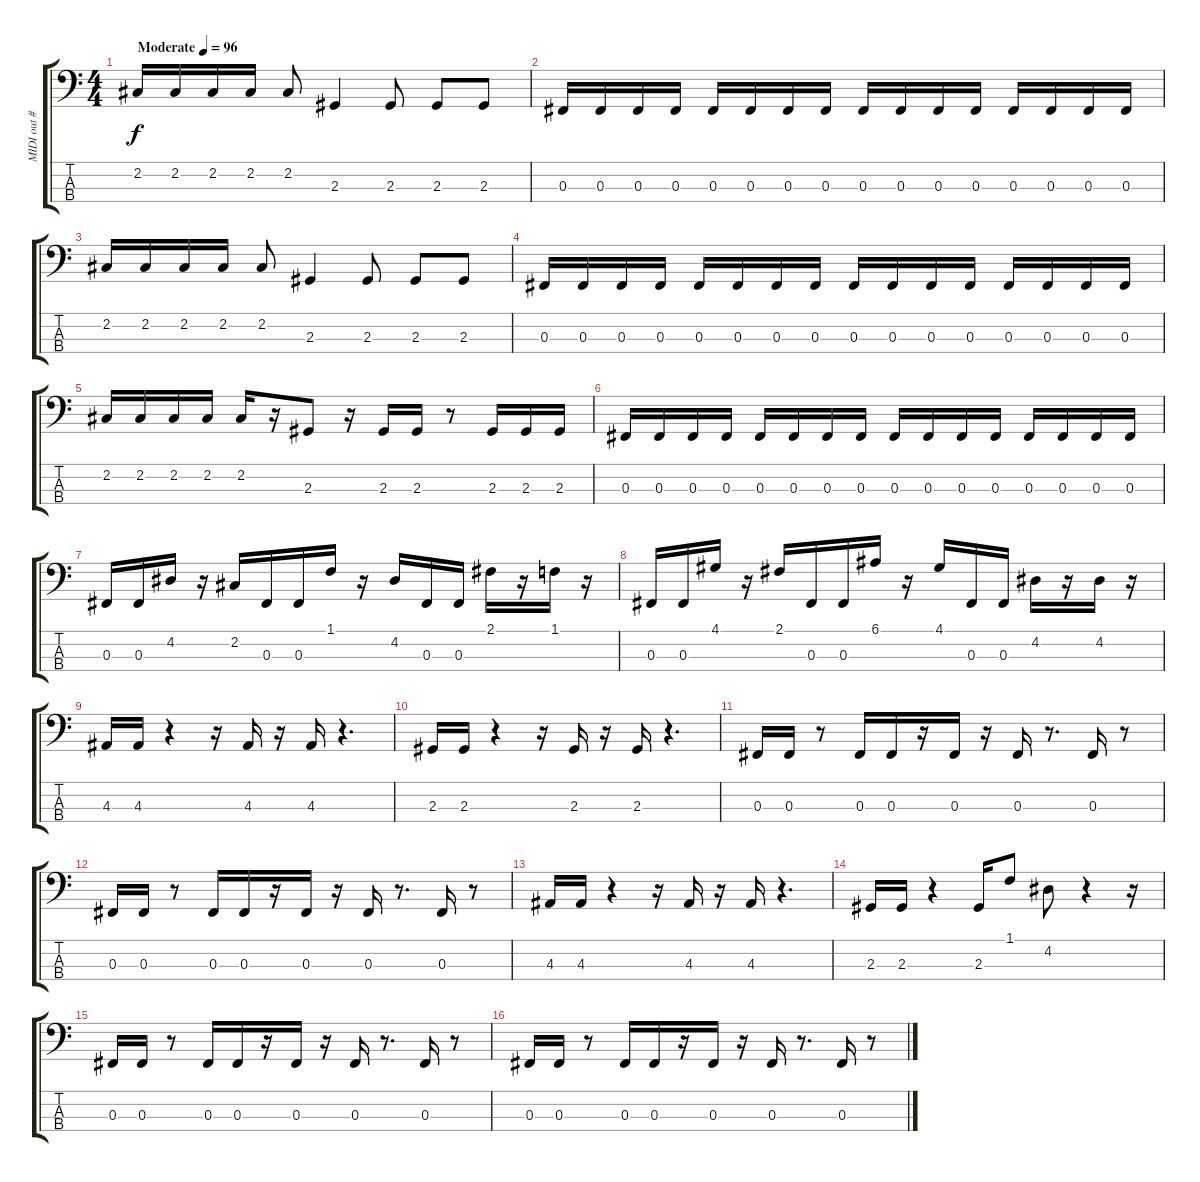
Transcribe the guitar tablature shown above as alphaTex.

\track ("MIDI out #2" "MIDI out #") {instrument electricbassfinger}
\staff {score tabs}
\tuning (E2 B1 Gb1 Db1) {hide}
\ts (4 4)
\tempo (96 "Moderate")
\clef f4
\ks c
2.2.16{dy f instrument electricbassfinger} 2.2.16 2.2.16 2.2.16 2.2.8 2.3.4 2.3.8 2.3.8 2.3.8 |
0.3.16 0.3.16 0.3.16 0.3.16 0.3.16 0.3.16 0.3.16 0.3.16 0.3.16 0.3.16 0.3.16 0.3.16 0.3.16 0.3.16 0.3.16 0.3.16 |
2.2.16 2.2.16 2.2.16 2.2.16 2.2.8 2.3.4 2.3.8 2.3.8 2.3.8 |
0.3.16 0.3.16 0.3.16 0.3.16 0.3.16 0.3.16 0.3.16 0.3.16 0.3.16 0.3.16 0.3.16 0.3.16 0.3.16 0.3.16 0.3.16 0.3.16 |
2.2.16 2.2.16 2.2.16 2.2.16 2.2.16 r.16 2.3.8 r.16 2.3.16 2.3.16 r.8 2.3.16 2.3.16 2.3.16 |
0.3.16 0.3.16 0.3.16 0.3.16 0.3.16 0.3.16 0.3.16 0.3.16 0.3.16 0.3.16 0.3.16 0.3.16 0.3.16 0.3.16 0.3.16 0.3.16 |
0.3.16 0.3.16 4.2.16 r.16 2.2.16 0.3.16 0.3.16 1.1.16 r.16 4.2.16 0.3.16 0.3.16 2.1.16 r.16 1.1.16 r.16 |
0.3.16 0.3.16 4.1.16 r.16 2.1.16 0.3.16 0.3.16 6.1.16 r.16 4.1.16 0.3.16 0.3.16 4.2.16 r.16 4.2.16 r.16 |
4.3.16 4.3.16 r.4 r.16 4.3.16 r.16 4.3.16 r.4{d} |
2.3.16 2.3.16 r.4 r.16 2.3.16 r.16 2.3.16 r.4{d} |
0.3.16 0.3.16 r.8 0.3.16 0.3.16 r.16 0.3.16 r.16 0.3.16 r.8{d} 0.3.16 r.8 |
0.3.16 0.3.16 r.8 0.3.16 0.3.16 r.16 0.3.16 r.16 0.3.16 r.8{d} 0.3.16 r.8 |
4.3.16 4.3.16 r.4 r.16 4.3.16 r.16 4.3.16 r.4{d} |
2.3.16 2.3.16 r.4 2.3.16 1.1.8 4.2.8 r.4 r.16 |
0.3.16 0.3.16 r.8 0.3.16 0.3.16 r.16 0.3.16 r.16 0.3.16 r.8{d} 0.3.16 r.8 |
0.3.16 0.3.16 r.8 0.3.16 0.3.16 r.16 0.3.16 r.16 0.3.16 r.8{d} 0.3.16 r.8
